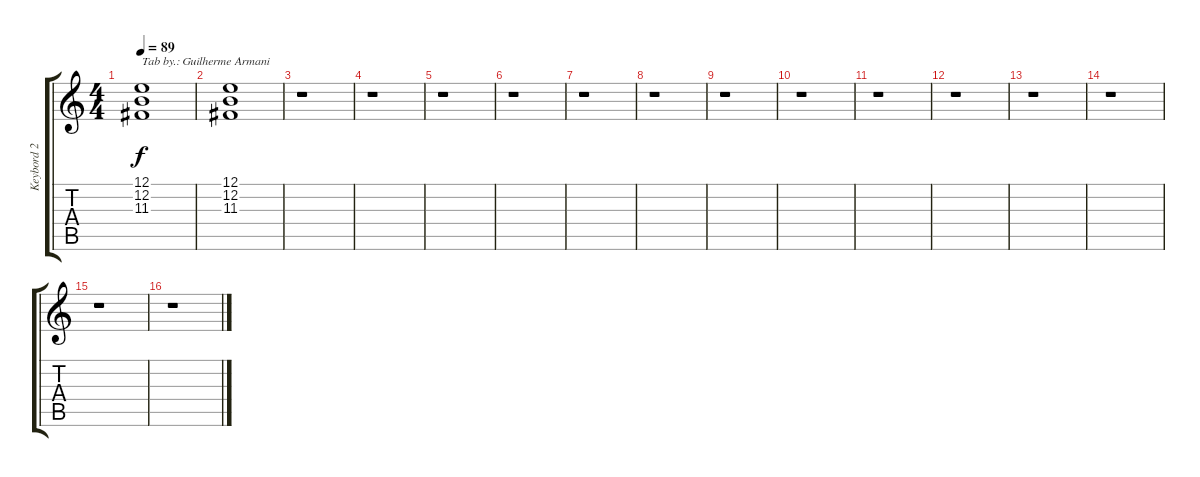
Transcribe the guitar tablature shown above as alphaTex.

\track ("Keybord 2" "Keybord 2") {instrument stringensemble2}
\staff {score tabs}
\tuning (E4 B3 G3 D3 A2 E2) {hide}
\ts (4 4)
\tempo 89
\clef g2
\ks c
(12.1 12.2 11.3).1{txt "Tab by.: Guilherme Armani" dy f instrument stringensemble2} |
(12.1 12.2 11.3).1 |
r.1 |
r.1 |
r.1 |
r.1 |
r.1 |
r.1 |
r.1 |
r.1 |
r.1 |
r.1 |
r.1 |
r.1 |
r.1 |
r.1
